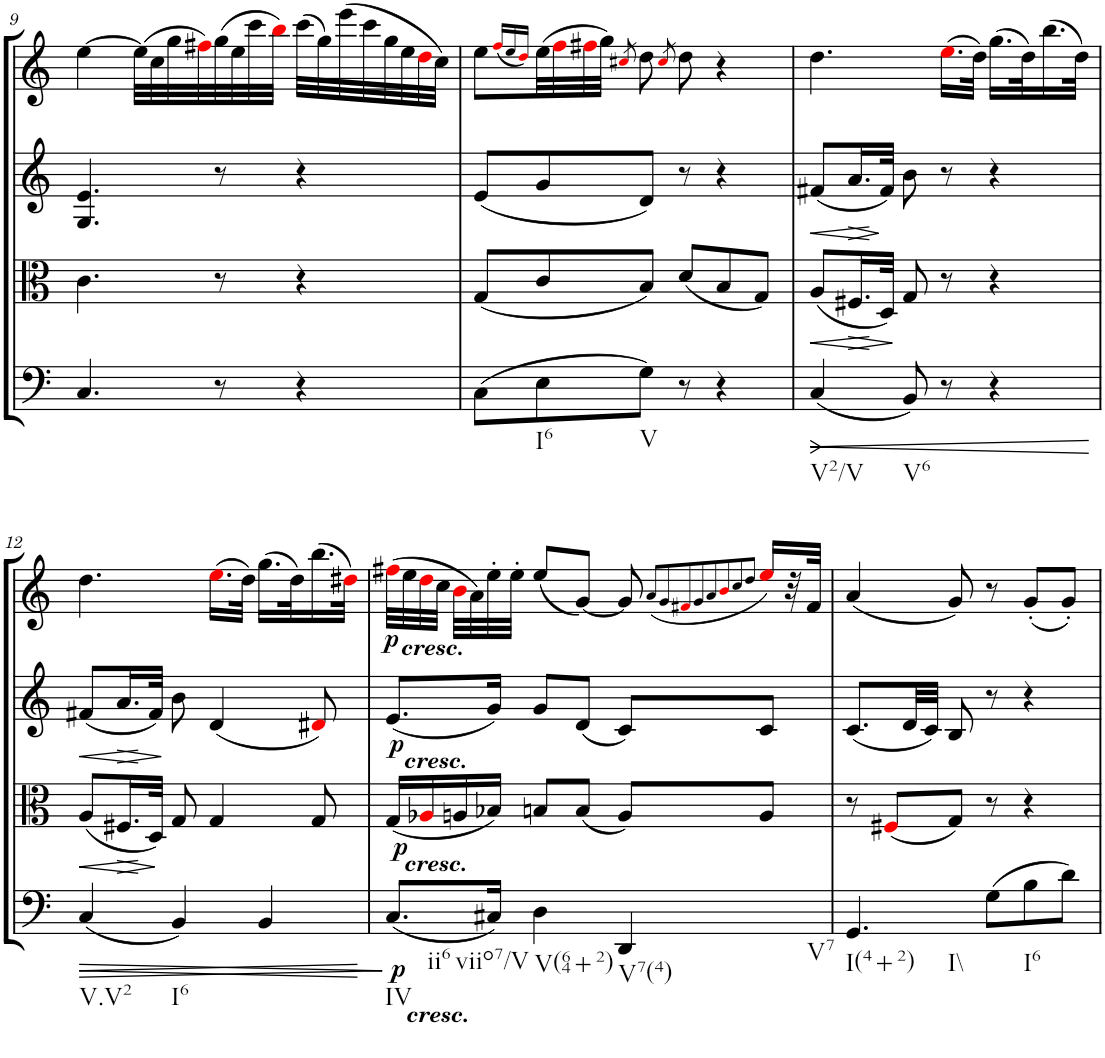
**kern	**dynam	**kern	**dynam	**kern	**dynam	**kern	**dynam
*part4	*part4	*part3	*part3	*part2	*part2	*part1	*part1
*staff4	*staff4	*staff3	*staff3	*staff2	*staff2	*staff1	*staff1
*I"Cello	*	*I"Viola	*	*I"2nd Violin	*	*I"1st Violin	*
*	*	*I'Vla	*	*I'Vln	*	*I'Vln	*
!!LO:PB:g=z
*clefF4	*	*clefC3	*	*clefG2	*	*clefG2	*
*k[]	*	*k[]	*	*k[]	*	*k[]	*
*M3/4	*	*M3/4	*	*M3/4	*	*M3/4	*
=9	=9	=9	=9	=9	=9	=9	=9
4.C/	.	4.c\	.	4.G/ 4.e/	.	[4ee\	.
.	.	.	.	.	.	(32ee\LLL]	.
.	.	.	.	.	.	32cc\	.
.	.	.	.	.	.	32gg\	.
.	.	.	.	.	.	32ff#Xi\)	.
8r	.	8r	.	8r	.	(32gg\	.
.	.	.	.	.	.	32ee\	.
.	.	.	.	.	.	32ccc\	.
.	.	.	.	.	.	32bbi\JJJ)	.
4r	.	4r	.	4r	.	(32ccc\LLL	.
.	.	.	.	.	.	32gg\)	.
.	.	.	.	.	.	(32eee\	.
.	.	.	.	.	.	32ccc\	.
.	.	.	.	.	.	32gg\	.
.	.	.	.	.	.	32ee\	.
.	.	.	.	.	.	32ddi\	.
.	.	.	.	.	.	32cc\JJJ)	.
=10	=10	=10	=10	=10	=10	=10	=10
(8C\L	.	(8G/L	.	(8e/L	.	8ee\L	.
.	.	.	.	.	.	(16qffi/LL	.
.	.	.	.	.	.	16qee/	.
.	.	.	.	.	.	16qddi/JJ)	.
!LO:TX:b:t=I6	!	!	!	!	!	!	!
8E\	.	8c/	.	8g/	.	(32ee\LL	.
.	.	.	.	.	.	32ffi\	.
.	.	.	.	.	.	32ff#Xi\	.
.	.	.	.	.	.	32gg\JJJ)	.
.	.	.	.	.	.	8qcc#Xi/	.
!LO:TX:b:t=V	!	!	!	!	!	!	!
8G\J)	.	8B/J)	.	8d/J)	.	8dd\	.
.	.	.	.	.	.	8qcc#i/	.
8r	.	(8d/L	.	8r	.	8dd\	.
4r	.	8B/	.	4r	.	4r	.
.	.	8G/J)	.	.	.	.	.
=11	=11	=11	=11	=11	=11	=11	=11
!LO:TX:b:t=V2/V	!	!	!	!	!	!	!
!	!LO:HP:b	!	!LO:HP:b	!	!LO:HP:b	!	!
(4C/	>	(8A/L	<	(8f#X/L	<	4.dd\	.
!	!	!	!LO:HP:b	!	!LO:HP:b	!	!
.	.	16.F#X/L	>	16.a/L	>	.	.
.	.	32D/JJk)	[	32f#/JJk)	[	.	.
!LO:TX:b:t=V6	!	!	!	!	!	!	!
!	!LO:HP:b	!	!	!	!	!	!
8BB/)	<	8G/	]	8b\	]	.	.
8r	.	8r	.	8r	.	(16.eei\LL	.
.	.	.	.	.	.	32dd\JJk)	.
4r	.	4r	.	4r	.	(16.gg\LL	.
.	.	.	.	.	.	32dd\K)	.
.	.	.	.	.	.	(16.bb\	.
.	.	.	.	.	.	32dd\JJk)	.
.	] [	.	.	.	.	.	.
!!LO:LB:g=z
=12	=12	=12	=12	=12	=12	=12	=12
!LO:TX:b:t=V.V2	!	!	!	!	!	!	!
!	!LO:HP:b	!	!LO:HP:b	!	!LO:HP:b	!	!
(4C/	<	(8A/L	<	(8f#X/L	<	4.dd\	.
!	!	!	!LO:HP:b	!	!LO:HP:b	!	!
.	.	16.F#X/L	>	16.a/L	>	.	.
.	.	32D/JJk)	[	32f#/JJk)	[	.	.
!LO:TX:b:t=I6	!	!	!	!	!	!	!
!	!LO:HP:b	!	!	!	!	!	!
4BB/)	>	8G/	]	8b\	]	.	.
.	.	4G/	.	(4d/	.	(16.eei\LL	.
.	.	.	.	.	.	32dd\JJk)	.
4BB/	.	.	.	.	.	(16.gg\LL	.
.	.	.	.	.	.	32dd\K)	.
.	.	8G/	.	8d#Xi/)	.	(16.bb\	.
.	.	.	.	.	.	32dd#Xi\JJk)	.
.	[ ]	.	.	.	.	.	.
=13	=13	=13	=13	=13	=13	=13	=13
!	!	!	!	!	!	!LO:TX:b:Bi:t=cresc.	!
!	!	!	!	!LO:TX:b:Bi:t=cresc.	!	!	!
!	!	!LO:TX:b:Bi:t=cresc.	!	!	!	!	!
!LO:TX:b:Bi:t=cresc.	!	!	!	!	!	!	!
!LO:TX:b:t=IV	!	!	!	!	!	!	!
!LO:TX:b:t=ii6	!	!	!	!	!	!	!
!	!LO:DY:b	!	!LO:DY:b	!	!LO:DY:b	!	!LO:DY:b
(8.C/L	p	(16G/LL	p	(8.e/L	p	(32ff#Xi\LLL	p
.	.	.	.	.	.	32ee\	.
.	.	16A-Xi/	.	.	.	32ddi\	.
.	.	.	.	.	.	32cc\JJJ	.
.	.	16An/	.	.	.	32bi\LLL	.
.	.	.	.	.	.	32a\)	.
!LO:TX:b:t=viio7/V	!	!	!	!	!	!	!
16C#X/Jk)	.	16B-X/JJ)	.	16g/Jk)	.	32ee'\	.
.	.	.	.	.	.	32ee'\JJJ	.
!LO:TX:b:t=V(64+2)	!	!	!	!	!	!	!
4D\	.	8Bn/L	.	8g/L	.	(8ee/L	.
.	.	(8B/J	.	(8d/J	.	[8g/J)	.
!LO:TX:b:t=V7(4)	!	!	!	!	!	!	!
!LO:TX:b:t=V7	!	!	!	!	!	!	!
4DD/	.	8A/L)	.	8c/L)	.	8g/]	.
.	.	.	.	.	.	(8qa/L	.
.	.	.	.	.	.	8qg/	.
.	.	.	.	.	.	8qf#Xi/	.
.	.	.	.	.	.	8qg/	.
.	.	.	.	.	.	8qa/	.
.	.	.	.	.	.	8qbi/	.
.	.	.	.	.	.	8qcc/	.
.	.	.	.	.	.	8qdd/J	.
.	.	8A/J	.	8c/J	.	16eei/LL)	.
.	.	.	.	.	.	32r	.
.	.	.	.	.	.	32f#/JJJ	.
=14	=14	=14	=14	=14	=14	=14	=14
!LO:TX:b:t=I(4+2)	!	!	!	!	!	!	!
!LO:TX:b:t=I\\	!	!	!	!	!	!	!
4.GG/	.	8r	.	(8.c/L	.	(4a/	.
.	.	(8F#Xi/L	.	.	.	.	.
.	.	.	.	32d/LL	.	.	.
.	.	.	.	32c/JJJ)	.	.	.
.	.	8G/J)	.	8B/	.	8g/)	.
(8G\L	.	8r	.	8r	.	8r	.
!LO:TX:b:t=I6	!	!	!	!	!	!	!
8B\	.	4r	.	4r	.	(8g'/L	.
8d\J)	.	.	.	.	.	8g'/J)	.
=	=	=	=	=	=	=	=
*-	*-	*-	*-	*-	*-	*-	*-
